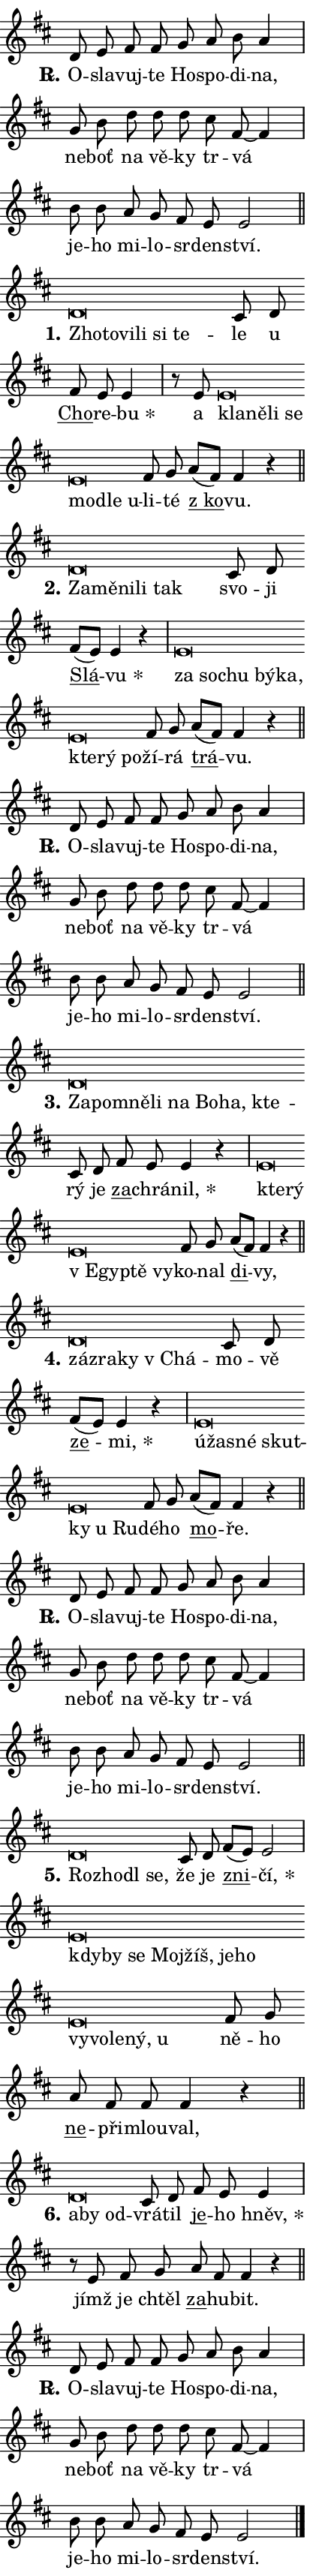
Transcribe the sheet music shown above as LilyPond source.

\version "2.24.0"
\header { tagline = "" }
\paper {
  indent = 0\cm
  top-margin = 0\cm
  right-margin = 0.13\cm % to fit lyric hyphens
  bottom-margin = 0\cm
  left-margin = 0\cm
  paper-width = 7\cm
  page-breaking = #ly:one-page-breaking
  system-system-spacing.basic-distance = #11
  score-system-spacing.basic-distance = #11
  ragged-last = ##f
}


%% Author: Thomas Morley
%% https://lists.gnu.org/archive/html/lilypond-user/2020-05/msg00002.html
#(define (line-position grob)
"Returns position of @var[grob} in current system:
   @code{'start}, if at first time-step
   @code{'end}, if at last time-step
   @code{'middle} otherwise
"
  (let* ((col (ly:item-get-column grob))
         (ln (ly:grob-object col 'left-neighbor))
         (rn (ly:grob-object col 'right-neighbor))
         (col-to-check-left (if (ly:grob? ln) ln col))
         (col-to-check-right (if (ly:grob? rn) rn col))
         (break-dir-left
           (and
             (ly:grob-property col-to-check-left 'non-musical #f)
             (ly:item-break-dir col-to-check-left)))
         (break-dir-right
           (and
             (ly:grob-property col-to-check-right 'non-musical #f)
             (ly:item-break-dir col-to-check-right))))
        (cond ((eqv? 1 break-dir-left) 'start)
              ((eqv? -1 break-dir-right) 'end)
              (else 'middle))))

#(define (tranparent-at-line-position vctor)
  (lambda (grob)
  "Relying on @code{line-position} select the relevant enry from @var{vctor}.
Used to determine transparency,"
    (case (line-position grob)
      ((end) (not (vector-ref vctor 0)))
      ((middle) (not (vector-ref vctor 1)))
      ((start) (not (vector-ref vctor 2))))))

noteHeadBreakVisibility =
#(define-music-function (break-visibility)(vector?)
"Makes @code{NoteHead}s transparent relying on @var{break-visibility}"
#{
  \override NoteHead.transparent =
    #(tranparent-at-line-position break-visibility)
#})

#(define delete-ledgers-for-transparent-note-heads
  (lambda (grob)
    "Reads whether a @code{NoteHead} is transparent.
If so this @code{NoteHead} is removed from @code{'note-heads} from
@var{grob}, which is supposed to be @code{LedgerLineSpanner}.
As a result ledgers are not printed for this @code{NoteHead}"
    (let* ((nhds-array (ly:grob-object grob 'note-heads))
           (nhds-list
             (if (ly:grob-array? nhds-array)
                 (ly:grob-array->list nhds-array)
                 '()))
           ;; Relies on the transparent-property being done before
           ;; Staff.LedgerLineSpanner.after-line-breaking is executed.
           ;; This is fragile ...
           (to-keep
             (remove
               (lambda (nhd)
                 (ly:grob-property nhd 'transparent #f))
               nhds-list)))
      ;; TODO find a better method to iterate over grob-arrays, similiar
      ;; to filter/remove etc for lists
      ;; For now rebuilt from scratch
      (set! (ly:grob-object grob 'note-heads)  '())
      (for-each
        (lambda (nhd)
          (ly:pointer-group-interface::add-grob grob 'note-heads nhd))
        to-keep))))

squashNotes = {
  \override NoteHead.X-extent = #'(-0.2 . 0.2)
  \override NoteHead.Y-extent = #'(-0.75 . 0)
  \override NoteHead.stencil =
    #(lambda (grob)
       (let ((pos (ly:grob-property grob 'staff-position)))
         (begin
           (if (< pos -7) (display "ERROR: Lower brevis then expected\n") (display ""))
           (if (<= pos -6) ly:text-interface::print ly:note-head::print))))
}
unSquashNotes = {
  \revert NoteHead.X-extent
  \revert NoteHead.Y-extent
  \revert NoteHead.stencil
}

hideNotes = \noteHeadBreakVisibility #begin-of-line-visible
unHideNotes = \noteHeadBreakVisibility #all-visible

% work-around for resetting accidentals
% https://lilypond.org/doc/v2.23/Documentation/notation/displaying-rhythms#unmetered-music
cadenzaMeasure = {
  \cadenzaOff
  \partial 1024 s1024
  \cadenzaOn
}

#(define-markup-command (accent layout props text) (markup?)
  "Underline accented syllable"
  (interpret-markup layout props
    #{\markup \override #'(offset . 4.3) \underline { #text }#}))

responsum = \markup \concat {
  "R" \hspace #-1.05 \path #0.1 #'((moveto 0 0.07) (lineto 0.9 0.8)) \hspace #0.05 "."
}

spaceSize = #0.6828661417322834 % exact space size for TeX Gyre Schola

\layout {
  \context {
    \Staff
    \remove "Time_signature_engraver"
    \override LedgerLineSpanner.after-line-breaking = #delete-ledgers-for-transparent-note-heads
  }
  \context {
    \Lyrics {
      \override LyricSpace.minimum-distance = \spaceSize
      \override LyricText.font-name = #"TeX Gyre Schola"
      \override LyricText.font-size = 1
      \override StanzaNumber.font-name = #"TeX Gyre Schola Bold"
      \override StanzaNumber.font-size = 1
    }
  }
  \context {
    \Score 
    \override NoteHead.text =
      #(lambda (grob) 
        (let ((pos (ly:grob-property grob 'staff-position)))
          #{\markup {
            \combine
              \halign #-0.55 \raise #(if (= pos -6) 0 0.5) \override #'(thickness . 2) \draw-line #'(3.2 . 0)
              \musicglyph "noteheads.sM1"
          }#}))
  }
}

% magnetic-lyrics.ily
%
%   written by
%     Jean Abou Samra <jean@abou-samra.fr>
%     Werner Lemberg <wl@gnu.org>
%
%   adapted by
%     Jiri Hon <jiri.hon@gmail.com>
%
% Version 2022-Apr-15

% https://www.mail-archive.com/lilypond-user@gnu.org/msg149350.html

#(define (Left_hyphen_pointer_engraver context)
   "Collect syllable-hyphen-syllable occurrences in lyrics and store
them in properties.  This engraver only looks to the left.  For
example, if the lyrics input is @code{foo -- bar}, it does the
following.

@itemize @bullet
@item
Set the @code{text} property of the @code{LyricHyphen} grob between
@q{foo} and @q{bar} to @code{foo}.

@item
Set the @code{left-hyphen} property of the @code{LyricText} grob with
text @q{foo} to the @code{LyricHyphen} grob between @q{foo} and
@q{bar}.
@end itemize

Use this auxiliary engraver in combination with the
@code{lyric-@/text::@/apply-@/magnetic-@/offset!} hook."
   (let ((hyphen #f)
         (text #f))
     (make-engraver
      (acknowledgers
       ((lyric-syllable-interface engraver grob source-engraver)
        (set! text grob)))
      (end-acknowledgers
       ((lyric-hyphen-interface engraver grob source-engraver)
        ;(when (not (grob::has-interface grob 'lyric-space-interface))
          (set! hyphen grob)));)
      ((stop-translation-timestep engraver)
       (when (and text hyphen)
         (ly:grob-set-object! text 'left-hyphen hyphen))
       (set! text #f)
       (set! hyphen #f)))))

#(define (lyric-text::apply-magnetic-offset! grob)
   "If the space between two syllables is less than the value in
property @code{LyricText@/.details@/.squash-threshold}, move the right
syllable to the left so that it gets concatenated with the left
syllable.

Use this function as a hook for
@code{LyricText@/.after-@/line-@/breaking} if the
@code{Left_@/hyphen_@/pointer_@/engraver} is active."
   (let ((hyphen (ly:grob-object grob 'left-hyphen #f)))
     (when hyphen
       (let ((left-text (ly:spanner-bound hyphen LEFT)))
         (when (grob::has-interface left-text 'lyric-syllable-interface)
           (let* ((common (ly:grob-common-refpoint grob left-text X))
                  (this-x-ext (ly:grob-extent grob common X))
                  (left-x-ext
                   (begin
                     ;; Trigger magnetism for left-text.
                     (ly:grob-property left-text 'after-line-breaking)
                     (ly:grob-extent left-text common X)))
                  ;; `delta` is the gap width between two syllables.
                  (delta (- (interval-start this-x-ext)
                            (interval-end left-x-ext)))
                  (details (ly:grob-property grob 'details))
                  (threshold (assoc-get 'squash-threshold details 0.2)))
             (when (< delta threshold)
               (let* (;; We have to manipulate the input text so that
                      ;; ligatures crossing syllable boundaries are not
                      ;; disabled.  For languages based on the Latin
                      ;; script this is essentially a beautification.
                      ;; However, for non-Western scripts it can be a
                      ;; necessity.
                      (lt (ly:grob-property left-text 'text))
                      (rt (ly:grob-property grob 'text))
                      (is-space (grob::has-interface hyphen 'lyric-space-interface))
                      (space (if is-space " " ""))
                      (extra-delta (if is-space spaceSize 0))
                      ;; Append new syllable.
                      (ltrt-space (if (and (string? lt) (string? rt))
                                (string-append lt space rt)
                                (make-concat-markup (list lt space rt))))
                      ;; Right-align `ltrt` to the right side.
                      (ltrt-space-markup (grob-interpret-markup
                               grob
                               (make-translate-markup
                                (cons (interval-length this-x-ext) 0)
                                (make-right-align-markup ltrt-space)))))
                 (begin
                   ;; Don't print `left-text`.
                   (ly:grob-set-property! left-text 'stencil #f)
                   ;; Set text and stencil (which holds all collected
                   ;; syllables so far) and shift it to the left.
                   (ly:grob-set-property! grob 'text ltrt-space)
                   (ly:grob-set-property! grob 'stencil ltrt-space-markup)
                   (ly:grob-translate-axis! grob (- (- delta extra-delta)) X))))))))))


#(define (lyric-hyphen::displace-bounds-first grob)
   ;; Make very sure this callback isn't triggered too early.
   (let ((left (ly:spanner-bound grob LEFT))
         (right (ly:spanner-bound grob RIGHT)))
     (ly:grob-property left 'after-line-breaking)
     (ly:grob-property right 'after-line-breaking)
     (ly:lyric-hyphen::print grob)))

squashThreshold = #0.4

\layout {
  \context {
    \Lyrics
    \consists #Left_hyphen_pointer_engraver
    \override LyricText.after-line-breaking =
      #lyric-text::apply-magnetic-offset!
    \override LyricHyphen.stencil = #lyric-hyphen::displace-bounds-first
    \override LyricText.details.squash-threshold = \squashThreshold
    \override LyricHyphen.minimum-distance = 0
    \override LyricHyphen.minimum-length = \squashThreshold
  }
}

squashText = \override LyricText.details.squash-threshold = 9999
unSquashText = \override LyricText.details.squash-threshold = \squashThreshold

leftText = \override LyricText.self-alignment-X = #LEFT
unLeftText = \revert LyricText.self-alignment-X

starOffset = #(lambda (grob) 
                (let ((x_offset (ly:self-alignment-interface::aligned-on-x-parent grob)))
                  (if (= x_offset 0) 0 (+ x_offset 1.2))))

star = #(define-music-function (syllable)(string?)
"Append star separator at the end of a syllable"
#{
  \once \override LyricText.X-offset = #starOffset
  \lyricmode { \markup {
    #syllable
    \override #'((font-name . "TeX Gyre Schola Bold")) \hspace #0.2 \lower #0.65 \larger "*"
  } }
#})

starAccent = #(define-music-function (syllable)(string?)
"Append star separator at the end of a syllable and make accent"
#{
  \once \override LyricText.X-offset = #starOffset
  \lyricmode { \markup {
    \accent #syllable
    \override #'((font-name . "TeX Gyre Schola Bold")) \hspace #0.2 \lower #0.65 \larger "*"
  } }
#})

breath = #(define-music-function (syllable)(string?)
"Append breathing indicator at the end of a syllable"
#{
  \lyricmode { \markup { #syllable "+" } }
#})

optionalBreath = #(define-music-function (syllable)(string?)
"Append optional breathing indicator at the end of a syllable"
#{
  \lyricmode { \markup { #syllable "(+)" } }
#})


\score {
    <<
        \new Voice = "melody" { \cadenzaOn \key d \major \relative { d'8 e fis fis g a b a4 \cadenzaMeasure \bar "|" g8 b d d d \bar "" cis fis,~ fis4 \cadenzaMeasure \bar "|" b8 b a g fis e e2 \cadenzaMeasure \bar "||" \break } }
        \new Lyrics \lyricsto "melody" { \lyricmode { \set stanza = \responsum
O -- sla -- vuj -- te Ho -- spo -- di -- na, ne -- boť na vě -- ky tr -- vá je -- ho mi -- lo -- sr -- den -- ství. } }
    >>
    \layout {}
}

\score {
    <<
        \new Voice = "melody" { \cadenzaOn \key d \major \relative { \squashNotes d'\breve*1/16 \hideNotes \breve*1/16 \bar "" \breve*1/16 \bar "" \breve*1/16 \bar "" \breve*1/16 \breve*1/16 \bar "" \unHideNotes \unSquashNotes cis8 d \bar "" fis e e4 \cadenzaMeasure \bar "|" r8 e8 \squashNotes e\breve*1/16 \hideNotes \breve*1/16 \bar "" \breve*1/16 \bar "" \breve*1/16 \bar "" \breve*1/16 \bar "" \breve*1/16 \breve*1/16 \bar "" \unHideNotes \unSquashNotes fis8 g \bar "" a[( fis)] fis4 r \cadenzaMeasure \bar "||" \break } }
        \new Lyrics \lyricsto "melody" { \lyricmode { \set stanza = "1."
\leftText Zho -- \squashText to -- vi -- li si te -- \unLeftText \unSquashText le u \markup \accent Cho -- re -- \star bu a \leftText kla -- \squashText ně -- li se mo -- dle u -- \unLeftText \unSquashText li -- té \markup \accent "z ko" -- vu. } }
    >>
    \layout {}
}

\score {
    <<
        \new Voice = "melody" { \cadenzaOn \key d \major \relative { \squashNotes d'\breve*1/16 \hideNotes \breve*1/16 \bar "" \breve*1/16 \bar "" \breve*1/16 \breve*1/16 \bar "" \unHideNotes \unSquashNotes cis8 d \bar "" fis[( e)] e4 r \cadenzaMeasure \bar "|" \squashNotes e\breve*1/16 \hideNotes \breve*1/16 \bar "" \breve*1/16 \bar "" \breve*1/16 \bar "" \breve*1/16 \bar "" \breve*1/16 \bar "" \breve*1/16 \breve*1/16 \bar "" \unHideNotes \unSquashNotes fis8 g \bar "" a[( fis)] fis4 r \cadenzaMeasure \bar "||" \break } }
        \new Lyrics \lyricsto "melody" { \lyricmode { \set stanza = "2."
\leftText Za -- \squashText mě -- ni -- li tak \unLeftText \unSquashText svo -- ji \markup \accent Slá -- \star vu \leftText za \squashText so -- chu bý -- ka, kte -- rý po -- \unLeftText \unSquashText ží -- rá \markup \accent trá -- vu. } }
    >>
    \layout {}
}

\score {
    <<
        \new Voice = "melody" { \cadenzaOn \key d \major \relative { d'8 e fis fis g a b a4 \cadenzaMeasure \bar "|" g8 b d d d \bar "" cis fis,~ fis4 \cadenzaMeasure \bar "|" b8 b a g fis e e2 \cadenzaMeasure \bar "||" \break } }
        \new Lyrics \lyricsto "melody" { \lyricmode { \set stanza = \responsum
O -- sla -- vuj -- te Ho -- spo -- di -- na, ne -- boť na vě -- ky tr -- vá je -- ho mi -- lo -- sr -- den -- ství. } }
    >>
    \layout {}
}

\score {
    <<
        \new Voice = "melody" { \cadenzaOn \key d \major \relative { \squashNotes d'\breve*1/16 \hideNotes \breve*1/16 \bar "" \breve*1/16 \bar "" \breve*1/16 \bar "" \breve*1/16 \bar "" \breve*1/16 \bar "" \breve*1/16 \breve*1/16 \bar "" \unHideNotes \unSquashNotes cis8 d \bar "" fis e e4 r \cadenzaMeasure \bar "|" \squashNotes e\breve*1/16 \hideNotes \breve*1/16 \bar "" \breve*1/16 \bar "" \breve*1/16 \bar "" \breve*1/16 \breve*1/16 \bar "" \unHideNotes \unSquashNotes fis8 g \bar "" a[( fis)] fis4 r \cadenzaMeasure \bar "||" \break } }
        \new Lyrics \lyricsto "melody" { \lyricmode { \set stanza = "3."
\leftText Za -- \squashText po -- mně -- li na Bo -- ha, kte -- \unLeftText \unSquashText rý je \markup \accent za -- chrá -- \star nil, \leftText kte -- \squashText rý "v E" -- gyp -- tě vy -- \unLeftText \unSquashText ko -- nal \markup \accent di -- vy, } }
    >>
    \layout {}
}

\score {
    <<
        \new Voice = "melody" { \cadenzaOn \key d \major \relative { \squashNotes d'\breve*1/16 \hideNotes \breve*1/16 \bar "" \breve*1/16 \breve*1/16 \bar "" \unHideNotes \unSquashNotes cis8 d \bar "" fis[( e)] e4 r \cadenzaMeasure \bar "|" \squashNotes e\breve*1/16 \hideNotes \breve*1/16 \bar "" \breve*1/16 \bar "" \breve*1/16 \bar "" \breve*1/16 \bar "" \breve*1/16 \breve*1/16 \bar "" \unHideNotes \unSquashNotes fis8 g \bar "" a[( fis)] fis4 r \cadenzaMeasure \bar "||" \break } }
        \new Lyrics \lyricsto "melody" { \lyricmode { \set stanza = "4."
\leftText zá -- \squashText zra -- ky "v Chá" -- \unLeftText \unSquashText mo -- vě \markup \accent ze -- \star mi, \leftText ú -- \squashText ža -- sné skut -- ky u Ru -- \unLeftText \unSquashText dé -- ho \markup \accent mo -- ře. } }
    >>
    \layout {}
}

\score {
    <<
        \new Voice = "melody" { \cadenzaOn \key d \major \relative { d'8 e fis fis g a b a4 \cadenzaMeasure \bar "|" g8 b d d d \bar "" cis fis,~ fis4 \cadenzaMeasure \bar "|" b8 b a g fis e e2 \cadenzaMeasure \bar "||" \break } }
        \new Lyrics \lyricsto "melody" { \lyricmode { \set stanza = \responsum
O -- sla -- vuj -- te Ho -- spo -- di -- na, ne -- boť na vě -- ky tr -- vá je -- ho mi -- lo -- sr -- den -- ství. } }
    >>
    \layout {}
}

\score {
    <<
        \new Voice = "melody" { \cadenzaOn \key d \major \relative { \squashNotes d'\breve*1/16 \hideNotes \breve*1/16 \bar "" \breve*1/16 \breve*1/16 \bar "" \unHideNotes \unSquashNotes cis8 d \bar "" fis[( e)] e2 \cadenzaMeasure \bar "|" \squashNotes e\breve*1/16 \hideNotes \breve*1/16 \bar "" \breve*1/16 \bar "" \breve*1/16 \bar "" \breve*1/16 \bar "" \breve*1/16 \bar "" \breve*1/16 \bar "" \breve*1/16 \bar "" \breve*1/16 \bar "" \breve*1/16 \bar "" \breve*1/16 \breve*1/16 \bar "" \unHideNotes \unSquashNotes fis8 g \bar "" a fis fis fis4 r \cadenzaMeasure \bar "||" \break } }
        \new Lyrics \lyricsto "melody" { \lyricmode { \set stanza = "5."
\leftText Roz -- \squashText ho -- dl se, \unLeftText \unSquashText že je \markup \accent zni -- \star čí, \leftText kdy -- \squashText by se Moj -- žíš, je -- ho vy -- vo -- le -- ný, u \unLeftText \unSquashText ně -- ho \markup \accent ne -- při -- mlou -- val, } }
    >>
    \layout {}
}

\score {
    <<
        \new Voice = "melody" { \cadenzaOn \key d \major \relative { \squashNotes d'\breve*1/16 \hideNotes \breve*1/16 \breve*1/16 \bar "" \unHideNotes \unSquashNotes cis8 d \bar "" fis e e4 \cadenzaMeasure \bar "|" r8 e8 fis8 g \bar "" a fis fis4 r \cadenzaMeasure \bar "||" \break } }
        \new Lyrics \lyricsto "melody" { \lyricmode { \set stanza = "6."
\leftText a -- \squashText by od -- \unLeftText \unSquashText vrá -- til \markup \accent je -- ho \star hněv, jímž je chtěl \markup \accent za -- hu -- bit. } }
    >>
    \layout {}
}

\score {
    <<
        \new Voice = "melody" { \cadenzaOn \key d \major \relative { d'8 e fis fis g a b a4 \cadenzaMeasure \bar "|" g8 b d d d \bar "" cis fis,~ fis4 \cadenzaMeasure \bar "|" b8 b a g fis e e2 \cadenzaMeasure \bar "||" \break } \bar "|." }
        \new Lyrics \lyricsto "melody" { \lyricmode { \set stanza = \responsum
O -- sla -- vuj -- te Ho -- spo -- di -- na, ne -- boť na vě -- ky tr -- vá je -- ho mi -- lo -- sr -- den -- ství. } }
    >>
    \layout {}
}
